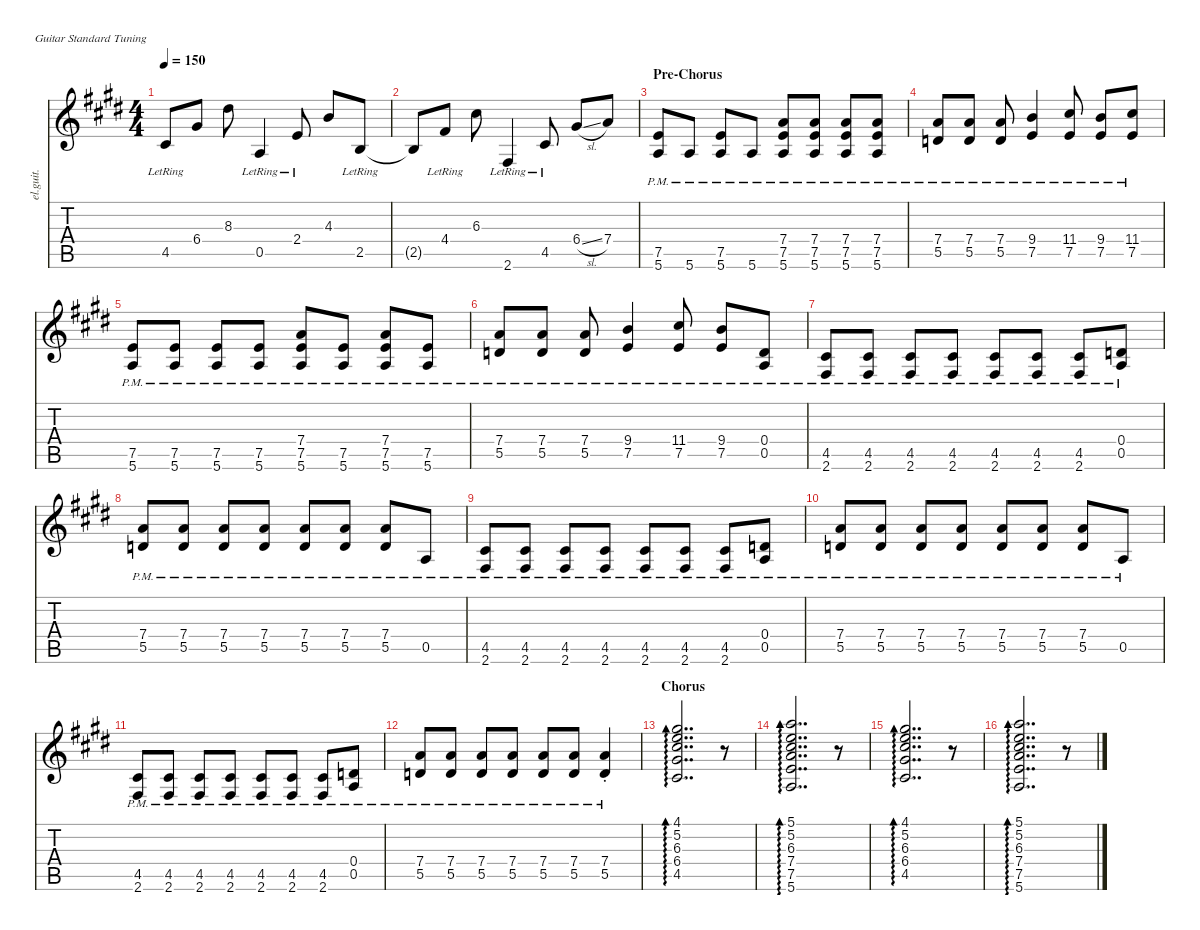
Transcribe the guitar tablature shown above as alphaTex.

\defaultSystemsLayout 4
\hideDynamics
\bracketExtendMode nobrackets
\otherSystemsTrackNameOrientation horizontal
\track ("Guitar I - A. Summers" "el.guit.") {mute instrument electricguitarclean}
\staff {score tabs}
\tuning (E4 B3 G3 D3 A2 E2)
\ts (4 4)
\tempo 150
\clef g2
\ks c#minor
4.5{lr acc #}.8{dy mf beam Up} 6.4{acc #}.8{beam Up} 8.3{acc #}.8{beam Down} 0.5{lr acc forcenatural}.4{beam Up} 2.4{lr acc forcenatural}.8{beam Up} 4.3{acc forcenatural}.8{beam Up} 2.5{lr acc forcenatural}.8{beam Up} |
2.5{t acc forcenatural}.8{beam Up} 4.4{lr acc #}.8{beam Up} 6.3{acc #}.8{beam Down} 2.6{lr acc #}.4{beam Up} 4.5{lr acc #}.8{beam Up} 6.4{sl acc #}.8{beam Up} 7.4{acc forcenatural}.8{beam Up} |
\section ("" "Pre-Chorus")
(5.6{pm acc forcenatural} 7.5{pm acc forcenatural}).8{beam Up} 5.6{pm acc forcenatural}.8{beam Up} (5.6{pm acc forcenatural} 7.5{pm acc forcenatural}).8{beam Up} 5.6{pm acc forcenatural}.8{beam Up} (7.4{pm acc forcenatural} 7.5{pm acc forcenatural} 5.6{pm acc forcenatural}).8{beam Up} (7.4{pm acc forcenatural} 7.5{pm acc forcenatural} 5.6{pm acc forcenatural}).8{beam Up} (7.4{pm acc forcenatural} 7.5{pm acc forcenatural} 5.6{pm acc forcenatural}).8{beam Up} (7.4{pm acc forcenatural} 7.5{pm acc forcenatural} 5.6{pm acc forcenatural}).8{beam Up} |
(5.5{pm acc forcenatural} 7.4{pm acc forcenatural}).8{beam Up} (5.5{pm acc forcenatural} 7.4{pm acc forcenatural}).8{beam Up} (5.5{pm acc forcenatural} 7.4{pm acc forcenatural}).8{beam Up} (9.4{pm acc forcenatural} 7.5{pm acc forcenatural}).4{beam Up} (7.5{pm acc forcenatural} 11.4{pm acc #}).8{beam Up} (9.4{pm acc forcenatural} 7.5{pm acc forcenatural}).8{beam Up} (7.5{pm acc forcenatural} 11.4{pm acc #}).8{beam Up} |
(5.6{pm acc forcenatural} 7.5{pm acc forcenatural}).8{beam Up} (5.6{pm acc forcenatural} 7.5{pm acc forcenatural}).8{beam Up} (5.6{pm acc forcenatural} 7.5{pm acc forcenatural}).8{beam Up} (5.6{pm acc forcenatural} 7.5{pm acc forcenatural}).8{beam Up} (5.6{pm acc forcenatural} 7.5{pm acc forcenatural} 7.4{pm acc forcenatural}).8{beam Up} (5.6{pm acc forcenatural} 7.5{pm acc forcenatural}).8{beam Up} (5.6{pm acc forcenatural} 7.5{pm acc forcenatural} 7.4{pm acc forcenatural}).8{beam Up} (5.6{pm acc forcenatural} 7.5{pm acc forcenatural}).8{beam Up} |
(5.5{pm acc forcenatural} 7.4{pm acc forcenatural}).8{beam Up} (5.5{pm acc forcenatural} 7.4{pm acc forcenatural}).8{beam Up} (5.5{pm acc forcenatural} 7.4{pm acc forcenatural}).8{beam Up} (9.4{pm acc forcenatural} 7.5{pm acc forcenatural}).4{beam Up} (7.5{pm acc forcenatural} 11.4{pm acc #}).8{beam Up} (9.4{pm acc forcenatural} 7.5{pm acc forcenatural}).8{beam Up} (0.5{pm acc forcenatural} 0.4{pm acc forcenatural}).8{beam Up} |
(2.6{pm acc #} 4.5{pm acc #}).8{beam Up} (2.6{pm acc #} 4.5{pm acc #}).8{beam Up} (2.6{pm acc #} 4.5{pm acc #}).8{beam Up} (2.6{pm acc #} 4.5{pm acc #}).8{beam Up} (2.6{pm acc #} 4.5{pm acc #}).8{beam Up} (2.6{pm acc #} 4.5{pm acc #}).8{beam Up} (2.6{pm acc #} 4.5{pm acc #}).8{beam Up} (0.5{pm acc forcenatural} 0.4{pm acc forcenatural}).8{beam Up} |
(7.4{pm acc forcenatural} 5.5{pm acc forcenatural}).8{beam Up} (7.4{pm acc forcenatural} 5.5{pm acc forcenatural}).8{beam Up} (7.4{pm acc forcenatural} 5.5{pm acc forcenatural}).8{beam Up} (7.4{pm acc forcenatural} 5.5{pm acc forcenatural}).8{beam Up} (7.4{pm acc forcenatural} 5.5{pm acc forcenatural}).8{beam Up} (7.4{pm acc forcenatural} 5.5{pm acc forcenatural}).8{beam Up} (7.4{pm acc forcenatural} 5.5{pm acc forcenatural}).8{beam Up} 0.5{pm acc forcenatural}.8{beam Up} |
(2.6{pm acc #} 4.5{pm acc #}).8{beam Up} (2.6{pm acc #} 4.5{pm acc #}).8{beam Up} (2.6{pm acc #} 4.5{pm acc #}).8{beam Up} (2.6{pm acc #} 4.5{pm acc #}).8{beam Up} (2.6{pm acc #} 4.5{pm acc #}).8{beam Up} (2.6{pm acc #} 4.5{pm acc #}).8{beam Up} (2.6{pm acc #} 4.5{pm acc #}).8{beam Up} (0.5{pm acc forcenatural} 0.4{pm acc forcenatural}).8{beam Up} |
(7.4{pm acc forcenatural} 5.5{pm acc forcenatural}).8{beam Up} (7.4{pm acc forcenatural} 5.5{pm acc forcenatural}).8{beam Up} (7.4{pm acc forcenatural} 5.5{pm acc forcenatural}).8{beam Up} (7.4{pm acc forcenatural} 5.5{pm acc forcenatural}).8{beam Up} (7.4{pm acc forcenatural} 5.5{pm acc forcenatural}).8{beam Up} (7.4{pm acc forcenatural} 5.5{pm acc forcenatural}).8{beam Up} (7.4{pm acc forcenatural} 5.5{pm acc forcenatural}).8{beam Up} 0.5{pm acc forcenatural}.8{beam Up} |
(2.6{pm acc #} 4.5{pm acc #}).8{beam Up} (2.6{pm acc #} 4.5{pm acc #}).8{beam Up} (2.6{pm acc #} 4.5{pm acc #}).8{beam Up} (2.6{pm acc #} 4.5{pm acc #}).8{beam Up} (2.6{pm acc #} 4.5{pm acc #}).8{beam Up} (2.6{pm acc #} 4.5{pm acc #}).8{beam Up} (2.6{pm acc #} 4.5{pm acc #}).8{beam Up} (0.5{pm acc forcenatural} 0.4{pm acc forcenatural}).8{beam Up} |
(7.4{pm acc forcenatural} 5.5{pm acc forcenatural}).8{beam Up} (7.4{pm acc forcenatural} 5.5{pm acc forcenatural}).8{beam Up} (7.4{pm acc forcenatural} 5.5{pm acc forcenatural}).8{beam Up} (7.4{pm acc forcenatural} 5.5{pm acc forcenatural}).8{beam Up} (7.4{pm acc forcenatural} 5.5{pm acc forcenatural}).8{beam Up} (7.4{pm acc forcenatural} 5.5{pm acc forcenatural}).8{beam Up} (7.4{pm st acc forcenatural} 5.5{pm st acc forcenatural}).4{beam Up} |
\section ("" "Chorus")
(4.5{acc #} 6.4{acc #} 6.3{acc #} 5.2{acc forcenatural} 4.1{acc #}).2{dd ad 0 beam Up} r.8{beam Up} |
(5.1{acc forcenatural} 5.2{acc forcenatural} 6.3{acc #} 7.4{acc forcenatural} 7.5{acc forcenatural} 5.6{acc forcenatural}).2{dd ad 0 beam Up} r.8{beam Up} |
(4.5{acc #} 6.4{acc #} 6.3{acc #} 5.2{acc forcenatural} 4.1{acc #}).2{dd ad 0 beam Up} r.8{beam Up} |
(5.1{acc forcenatural} 5.2{acc forcenatural} 6.3{acc #} 7.4{acc forcenatural} 7.5{acc forcenatural} 5.6{acc forcenatural}).2{dd ad 0 beam Up} r.8{beam Up}
